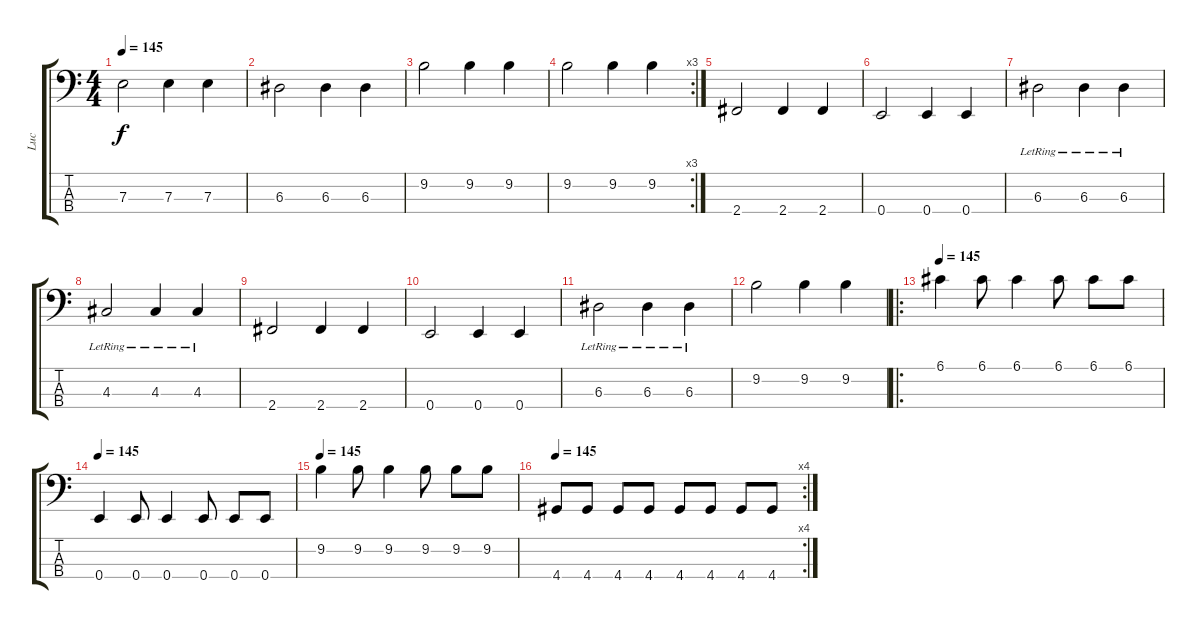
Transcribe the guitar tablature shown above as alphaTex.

\track ("Luc" "Luc") {instrument electricbassfinger}
\staff {score tabs}
\tuning (G2 D2 A1 E1) {hide}
\ts (4 4)
\tempo 145
\clef f4
\ks c
7.3.2{dy f} 7.3.4 7.3.4 |
6.3.2 6.3.4 6.3.4 |
9.2.2 9.2.4 9.2.4 |
\rc 3
9.2.2 9.2.4 9.2.4 |
2.4.2 2.4.4 2.4.4 |
0.4.2 0.4.4 0.4.4 |
6.3{lr}.2 6.3{lr}.4 6.3{lr}.4 |
4.3{lr}.2 4.3{lr}.4 4.3{lr}.4 |
2.4.2 2.4.4 2.4.4 |
0.4.2 0.4.4 0.4.4 |
6.3{lr}.2 6.3{lr}.4 6.3{lr}.4 |
9.2.2 9.2.4 9.2.4 |
\ro
\tempo 145
6.1.4 6.1.8 6.1.4 6.1.8 6.1.8 6.1.8 |
\tempo 145
0.4.4 0.4.8 0.4.4 0.4.8 0.4.8 0.4.8 |
\tempo 145
9.2.4 9.2.8 9.2.4 9.2.8 9.2.8 9.2.8 |
\rc 4
\tempo 145
4.4.8 4.4.8 4.4.8 4.4.8 4.4.8 4.4.8 4.4.8 4.4.8
